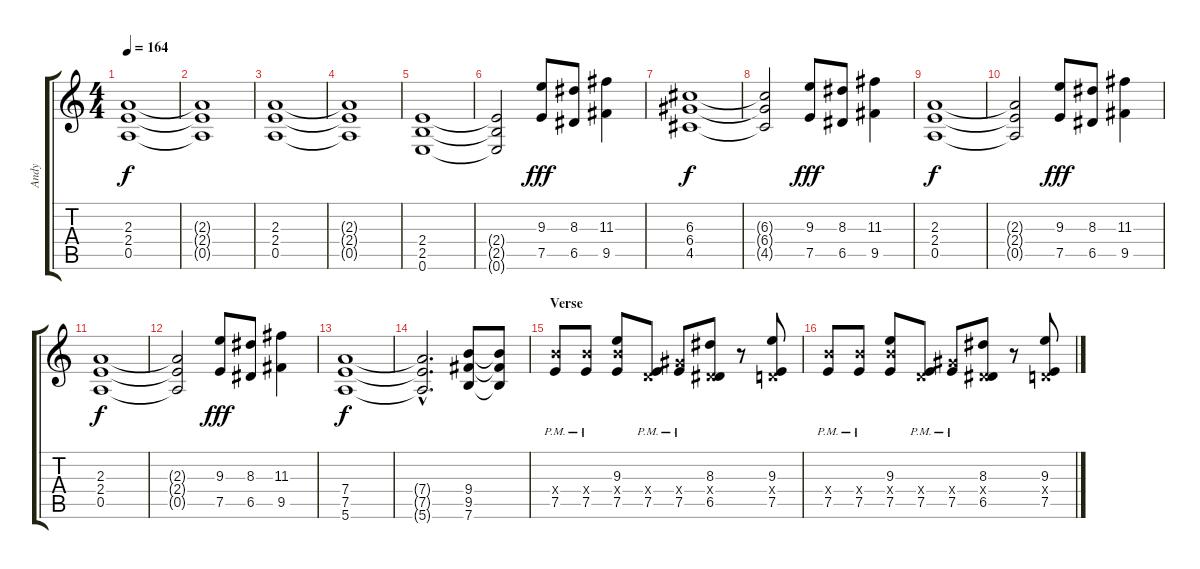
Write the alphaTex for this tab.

\track ("Andy" "Andy") {instrument electricguitarjazz}
\staff {score tabs}
\tuning (E4 B3 G3 D3 A2 E2) {hide}
\ts (4 4)
\tempo 164
\clef g2
\ks c
(2.3 2.4 0.5).1{dy f instrument distortionguitar} |
(2.3{t} 2.4{t} 0.5{t}).1 |
(2.3 2.4 0.5).1 |
(2.3{t} 2.4{t} 0.5{t}).1 |
(2.4 2.5 0.6).1 |
(2.4{t} 2.5{t} 0.6{t}).2 (9.3 7.5).8{dy fff} (8.3 6.5).8 (11.3 9.5).4 |
(6.3 6.4 4.5).1{dy f} |
(6.3{t} 6.4{t} 4.5{t}).2 (9.3 7.5).8{dy fff} (8.3 6.5).8 (11.3 9.5).4 |
(2.3 2.4 0.5).1{dy f} |
(2.3{t} 2.4{t} 0.5{t}).2 (9.3 7.5).8{dy fff} (8.3 6.5).8 (11.3 9.5).4 |
(2.3 2.4 0.5).1{dy f} |
(2.3{t} 2.4{t} 0.5{t}).2 (9.3 7.5).8{dy fff} (8.3 6.5).8 (11.3 9.5).4 |
(7.4 7.5 5.6).1{dy f} |
(7.4{hac t} 7.5{hac t} 5.6{hac t}).2{d} (9.4 9.5 7.6).8 (9.4{t} 9.5{t} 7.6{t}).8 |
\section ("" "Verse")
(9.4{x} 7.5{pm}).8{instrument distortionguitar} (9.4{x} 7.5{pm}).8 (9.3 9.4{x} 7.5).8 (0.4{x} 7.5{pm}).8 (6.4{x} 7.5{pm}).8 (8.3 0.4{x} 6.5).8 r.8 (9.3 0.4{x} 7.5).8 |
(9.4{x} 7.5{pm}).8 (9.4{x} 7.5{pm}).8 (9.3 9.4{x} 7.5).8 (0.4{x} 7.5{pm}).8 (6.4{x} 7.5{pm}).8 (8.3 0.4{x} 6.5).8 r.8 (9.3 0.4{x} 7.5).8
